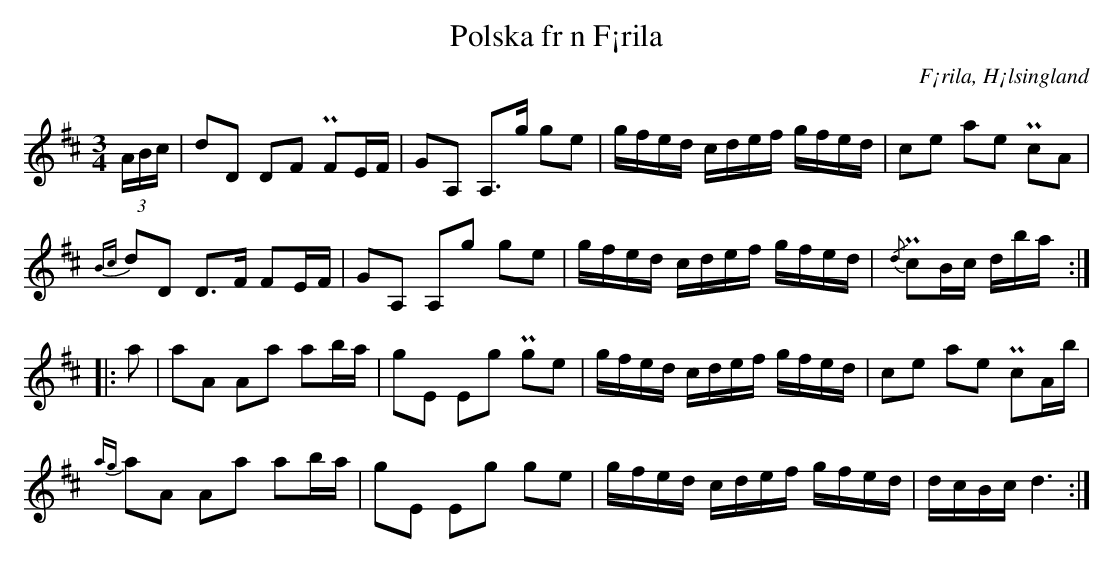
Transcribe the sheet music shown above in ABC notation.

X:1
T:Polska fr n F¡rila
O:F¡rila, H¡lsingland
M:3/4
L:1/16
U:t=turn
K:D
(3ABc | d2D2 D2F2 PF2EF | G2A,2 A,2>g2 g2e2 | gfed cdef gfed | c2e2 a2e2 Pc2A2 |
{Bc}d2D2 D2>F2 F2EF | G2A,2 A,2g2 g2e2 | gfed cdef gfed | {/d}Pc2Bc dba ::
a2 | a2A2 A2a2 a2ba | g2E2 E2g2 Pg2e2 | gfed cdef gfed | c2e2 a2e2 Pc2A4/3b2/3 |
{a7/5g5/5}a2A2 A2a2 a2ba | g2E2 E2g2 g2e2 | gfed cdef gfed | dcBc d6 :|
